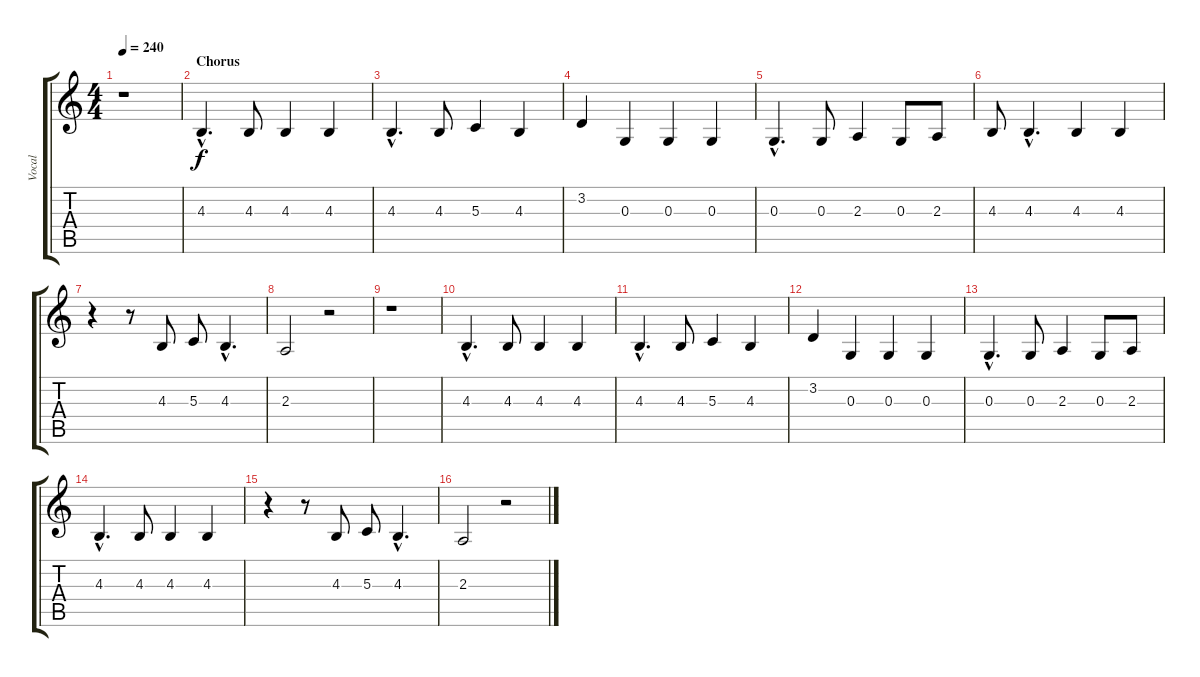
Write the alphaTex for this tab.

\track ("Vocal" "Vocal") {instrument lead6voice}
\staff {score tabs}
\tuning (E4 B3 G3 D3 A2 E2) {hide}
\ts (4 4)
\tempo 240
\clef g2
\ks c
r.1{dy f} |
\section ("" "Chorus")
4.3{hac}.4{d} 4.3.8 4.3.4 4.3.4 |
4.3{hac}.4{d} 4.3.8 5.3.4 4.3.4 |
3.2.4 0.3.4 0.3.4 0.3.4 |
0.3{hac}.4{d} 0.3.8 2.3.4 0.3.8 2.3.8 |
4.3.8 4.3{hac}.4{d} 4.3.4 4.3.4 |
r.4 r.8 4.3.8 5.3.8 4.3{hac}.4{d} |
2.3.2 r.2 |
r.1 |
4.3{hac}.4{d} 4.3.8 4.3.4 4.3.4 |
4.3{hac}.4{d} 4.3.8 5.3.4 4.3.4 |
3.2.4 0.3.4 0.3.4 0.3.4 |
0.3{hac}.4{d} 0.3.8 2.3.4 0.3.8 2.3.8 |
4.3{hac}.4{d} 4.3.8 4.3.4 4.3.4 |
r.4 r.8 4.3.8 5.3.8 4.3{hac}.4{d} |
2.3.2 r.2
